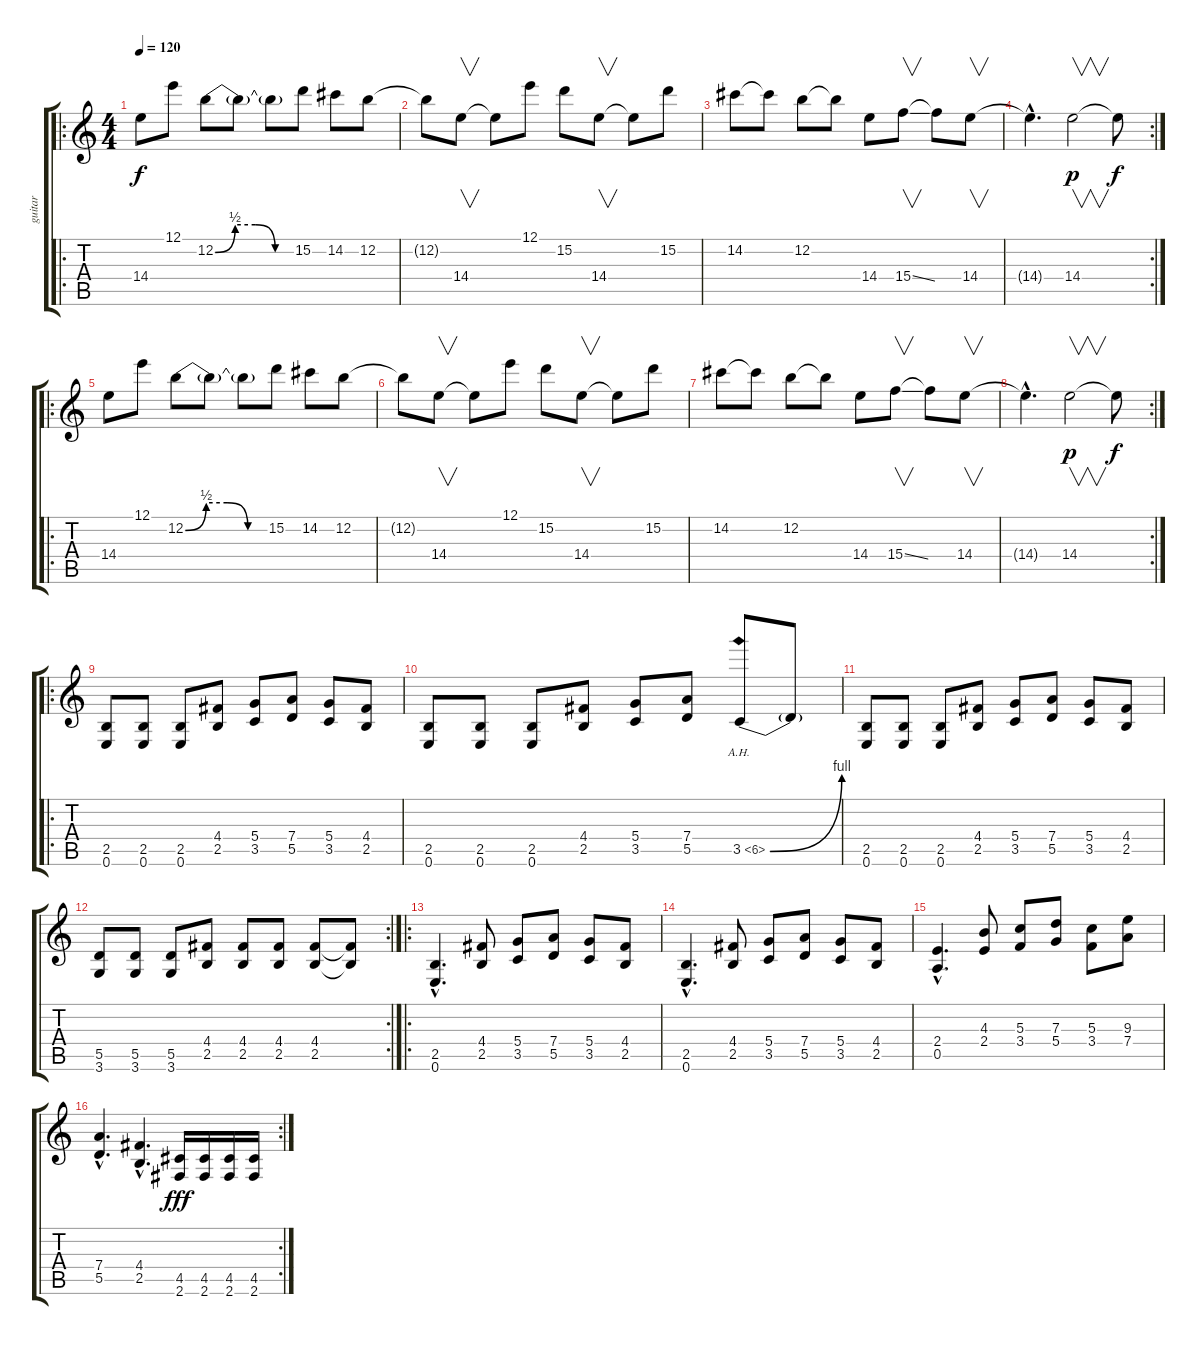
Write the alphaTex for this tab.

\track ("guitar" "guitar") {instrument distortionguitar}
\staff {score tabs}
\tuning (E4 B3 G3 D3 A2 E2) {hide}
\ro
\ts (4 4)
\tempo 120
\clef g2
\ks c
14.4.8{dy f instrument electricguitarjazz} 12.1.8 12.2{be (custom 0 0 15 2 30 2 45 0 60 0)}.8 12.2{t}.8 12.2{t}.8 15.2.8 14.2.8 12.2.8 |
12.2{t}.8 14.4.8{v} 14.4{t}.8 12.1.8 15.2.8 14.4.8{v} 14.4{t}.8 15.2.8 |
14.2.8 14.2{t}.8 12.2.8 12.2{t}.8 14.4.8 15.4{ss}.8{v} 15.4{t}.8 14.4.8{v} |
\rc 2
14.4{hac t}.4{d} 14.4.2{v dy p} 14.4{t}.8{dy f} |
\ro
14.4.8{instrument electricguitarjazz} 12.1.8 12.2{be (custom 0 0 15 2 30 2 45 0 60 0)}.8 12.2{t}.8 12.2{t}.8 15.2.8 14.2.8 12.2.8 |
12.2{t}.8 14.4.8{v} 14.4{t}.8 12.1.8 15.2.8 14.4.8{v} 14.4{t}.8 15.2.8 |
14.2.8 14.2{t}.8 12.2.8 12.2{t}.8 14.4.8 15.4{ss}.8{v} 15.4{t}.8 14.4.8{v} |
\rc 2
14.4{hac t}.4{d} 14.4.2{v dy p} 14.4{t}.8{dy f} |
\ro
(2.5 0.6).8{volume 14 instrument distortionguitar} (2.5 0.6).8 (2.5 0.6).8 (4.4 2.5).8 (5.4 3.5).8 (7.4 5.5).8 (5.4 3.5).8 (4.4 2.5).8 |
(2.5 0.6).8 (2.5 0.6).8 (2.5 0.6).8 (4.4 2.5).8 (5.4 3.5).8 (7.4 5.5).8 3.5{be (bend 0 0 60 4) ah 3}.8 3.5{t}.8 |
(2.5 0.6).8 (2.5 0.6).8 (2.5 0.6).8 (4.4 2.5).8 (5.4 3.5).8 (7.4 5.5).8 (5.4 3.5).8 (4.4 2.5).8 |
\rc 2
(5.5 3.6).8 (5.5 3.6).8 (5.5 3.6).8 (4.4 2.5).8 (4.4 2.5).8 (4.4 2.5).8 (4.4 2.5).8 (4.4{t} 2.5{t}).8 |
\ro
(2.5{hac} 0.6{hac}).4{d volume 9 balance 0 instrument distortionguitar} (4.4 2.5).8 (5.4 3.5).8 (7.4 5.5).8 (5.4 3.5).8 (4.4 2.5).8 |
(2.5{hac} 0.6{hac}).4{d} (4.4 2.5).8 (5.4 3.5).8 (7.4 5.5).8 (5.4 3.5).8 (4.4 2.5).8 |
(2.4{hac} 0.5{hac}).4{d} (4.3 2.4).8 (5.3 3.4).8 (7.3 5.4).8 (5.3 3.4).8 (9.3 7.4).8 |
\rc 2
(7.4{hac} 5.5{hac}).4{d} (4.4{hac} 2.5{hac}).4{d} (4.5 2.6).16{dy fff} (4.5 2.6).16 (4.5 2.6).16 (4.5 2.6).16
